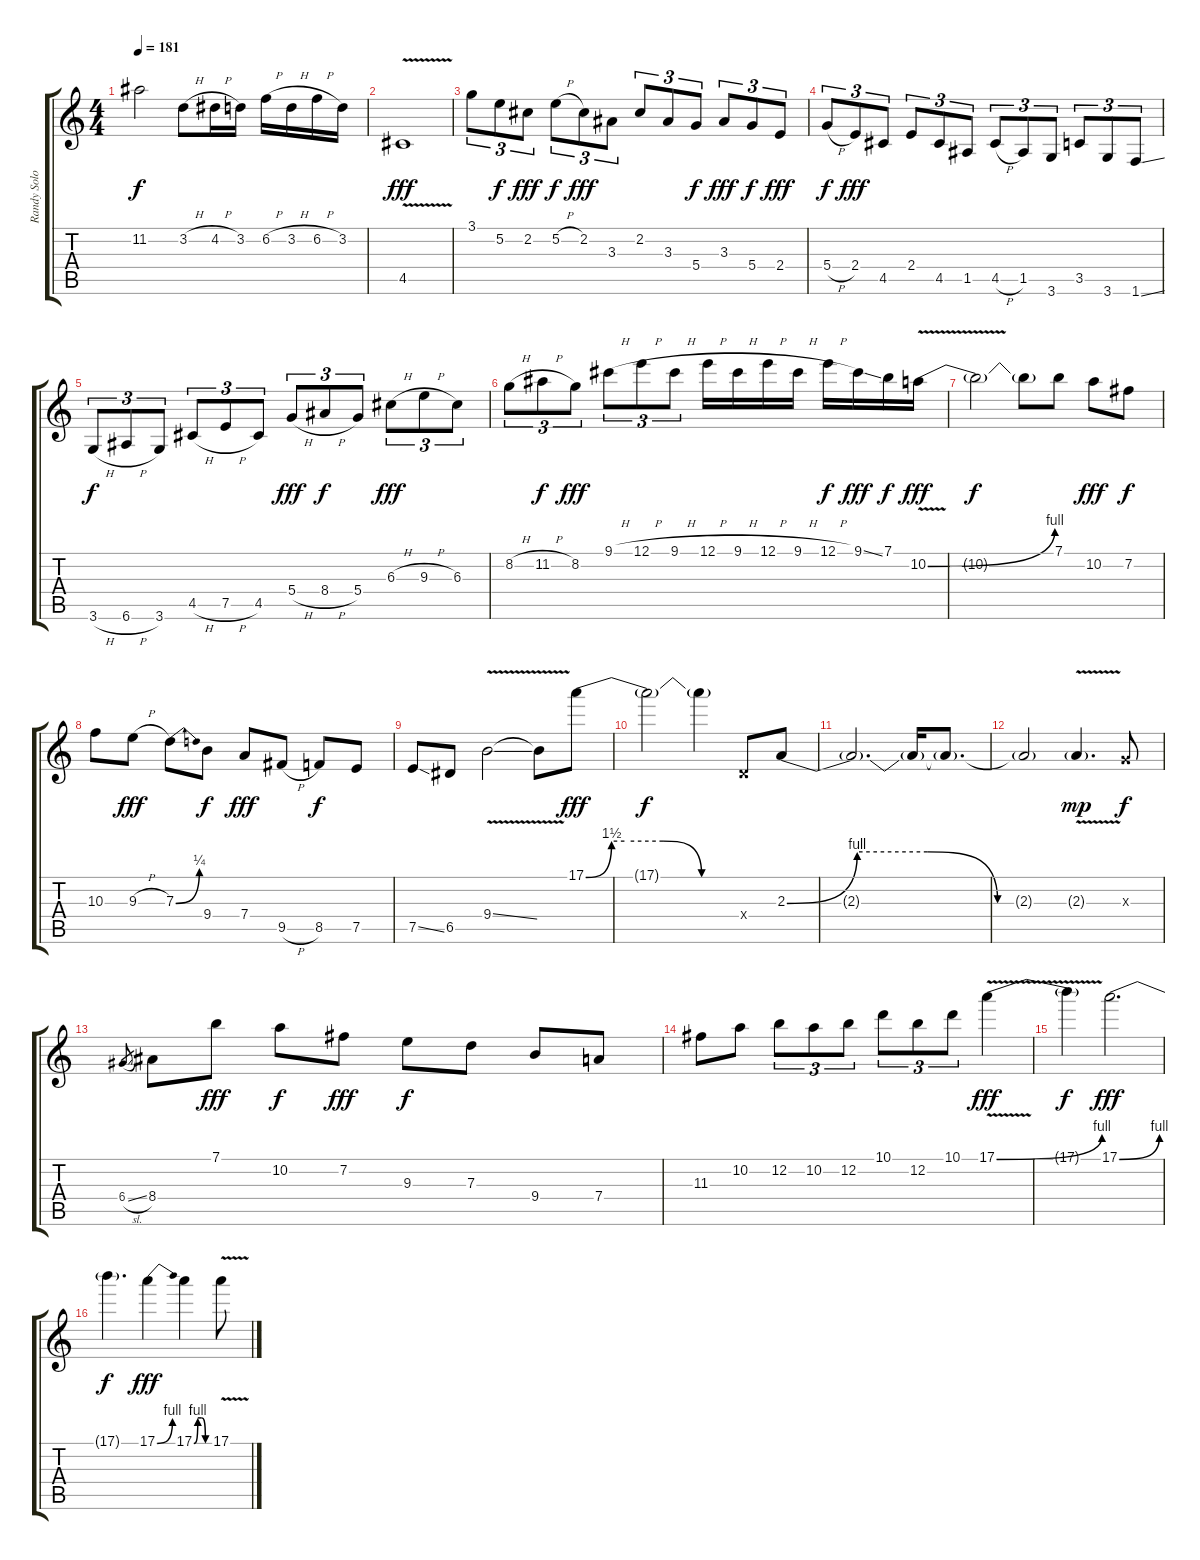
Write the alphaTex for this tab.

\track ("Randy Solo" "Randy Solo") {instrument distortionguitar}
\staff {score tabs}
\tuning (E4 B3 G3 D3 A2 E2) {hide}
\ts (4 4)
\tempo 181
\clef g2
\ks c
11.2{t}.2{dy f} 3.2{h}.8 4.2{h}.16 3.2.16 6.2{h}.16 3.2{h}.16 6.2{h}.16 3.2.16 |
4.5{v}.1{dy fff} |
3.1.8{tu (3 2)} 5.2.8{tu (3 2) dy f} 2.2.8{tu (3 2) dy fff} 5.2{h}.8{tu (3 2) dy f} 2.2.8{tu (3 2) dy fff} 3.3.8{tu (3 2)} 2.2.8{tu (3 2)} 3.3.8{tu (3 2)} 5.4.8{tu (3 2) dy f} 3.3.8{tu (3 2) dy fff} 5.4.8{tu (3 2) dy f} 2.4.8{tu (3 2) dy fff} |
5.4{h}.8{tu (3 2) dy f} 2.4.8{tu (3 2) dy fff} 4.5.8{tu (3 2)} 2.4.8{tu (3 2)} 4.5.8{tu (3 2)} 1.5.8{tu (3 2)} 4.5{h}.8{tu (3 2)} 1.5.8{tu (3 2)} 3.6.8{tu (3 2)} 3.5.8{tu (3 2)} 3.6.8{tu (3 2)} 1.6{ss}.8{tu (3 2)} |
3.6{h}.8{tu (3 2) dy f} 6.6{h}.8{tu (3 2)} 3.6.8{tu (3 2)} 4.5{h}.8{tu (3 2)} 7.5{h}.8{tu (3 2)} 4.5.8{tu (3 2)} 5.4{h}.8{tu (3 2) dy fff} 8.4{h}.8{tu (3 2) dy f} 5.4.8{tu (3 2)} 6.3{h}.8{tu (3 2) dy fff} 9.3{h}.8{tu (3 2)} 6.3.8{tu (3 2)} |
8.2{h}.8{tu (3 2)} 11.2{h}.8{tu (3 2) dy f} 8.2.8{tu (3 2) dy fff} 9.1{h}.8{tu (3 2)} 12.1{h}.8{tu (3 2)} 9.1{h}.8{tu (3 2)} 12.1{h}.16 9.1{h}.16 12.1{h}.16 9.1{h}.16 12.1{h}.16{dy f} 9.1{ss}.16{dy fff} 7.1.16{dy f} 10.2{be (bend 0 0 60 4) v}.16{dy fff} |
10.2{t}.2{dy f} 10.2{t}.8 7.1.8 10.2.8{dy fff} 7.2.8{dy f} |
10.3.8 9.3{h}.8{dy fff} 7.3{be (bend 0 0 60 1)}.8 9.4.8{dy f} 7.4.8{dy fff} 9.5{h}.8 8.5.8{dy f} 7.5.8 |
7.5{ss}.8 6.5.8 9.4{v ss}.2 9.4{t}.8 17.1{be (custom 0 0 10 6 15 6 30 6 45 0 60 0)}.8{dy fff} |
17.1{t}.2{dy f} 17.1{t}.4 0.4{x}.8 2.3{be (custom 0 0 15 4 30 4 45 0 60 0)}.8 |
2.3{t}.2{d} 2.3{t}.16 2.3{t}.8{d} |
2.3{t}.2 2.3{v g}.4{d dy mp} 0.3{x}.8{dy f} |
6.4{sl}.8{gr} 8.4.8 7.1.8{dy fff} 10.2.8{dy f} 7.2.8{dy fff} 9.3.8{dy f} 7.3.8 9.4.8 7.4.8 |
11.3.8 10.2.8 12.2.8{tu (3 2)} 10.2.8{tu (3 2)} 12.2.8{tu (3 2)} 10.1.8{tu (3 2)} 12.2.8{tu (3 2)} 10.1.8{tu (3 2)} 17.1{be (bend 0 0 60 4) v}.4{dy fff} |
17.1{t}.4{dy f} 17.1{be (bend 0 0 60 4)}.2{d dy fff} |
17.1{t}.4{d dy f} 17.1{be (bend 0 0 60 4)}.4{dy fff} 17.1{be (custom 0 0 15 4 30 4 45 0 60 0)}.4 17.1{v}.8
